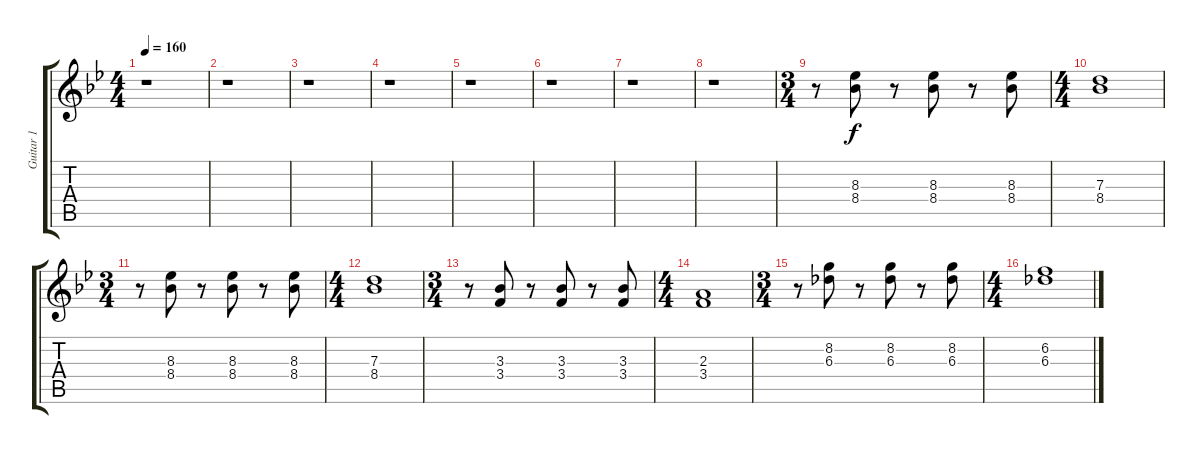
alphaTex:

\track ("Guitar 1" "Guitar 1") {instrument distortionguitar}
\staff {score tabs}
\tuning (E4 B3 G3 D3 A2 E2) {hide}
\ts (4 4)
\tempo 160
\clef g2
\ks bb
r.1{dy f} |
r.1 |
r.1 |
r.1 |
r.1 |
r.1 |
r.1 |
r.1 |
\ts (3 4)
r.8{volume 13} (8.3 8.4).8 r.8 (8.3 8.4).8 r.8 (8.3 8.4).8 |
\ts (4 4)
(7.3 8.4).1 |
\ts (3 4)
r.8 (8.3 8.4).8 r.8 (8.3 8.4).8 r.8 (8.3 8.4).8 |
\ts (4 4)
(7.3 8.4).1 |
\ts (3 4)
r.8 (3.3 3.4).8 r.8 (3.3 3.4).8 r.8 (3.3 3.4).8 |
\ts (4 4)
(2.3 3.4).1 |
\ts (3 4)
r.8 (8.2 6.3).8 r.8 (8.2 6.3).8 r.8 (8.2 6.3).8 |
\ts (4 4)
(6.2 6.3).1
